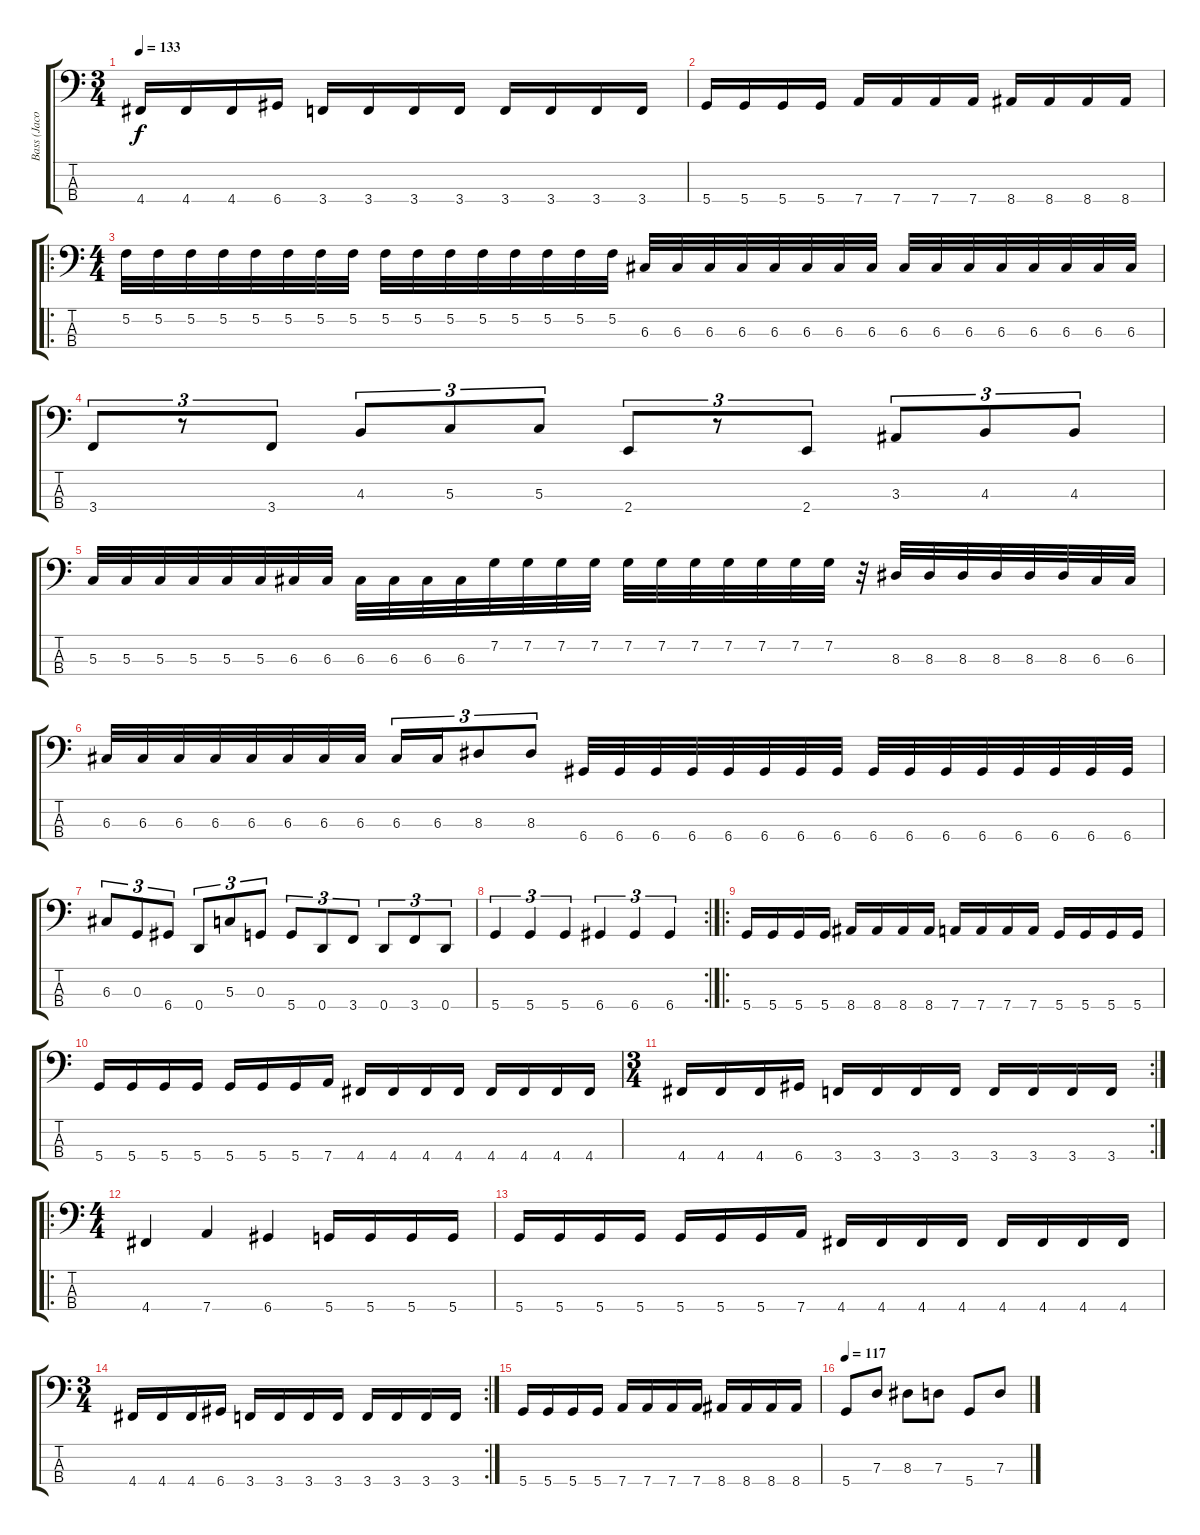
\track ("Bass (Jacoby)" "Bass (Jaco") {instrument electricbasspick}
\staff {score tabs}
\tuning (F2 C2 G1 D1) {hide}
\ts (3 4)
\tempo 133
\clef f4
\ks c
4.4.16{dy f} 4.4.16 4.4.16 6.4.16 3.4.16 3.4.16 3.4.16 3.4.16 3.4.16 3.4.16 3.4.16 3.4.16 |
5.4.16 5.4.16 5.4.16 5.4.16 7.4.16 7.4.16 7.4.16 7.4.16 8.4.16 8.4.16 8.4.16 8.4.16 |
\ro
\ts (4 4)
5.2.32 5.2.32 5.2.32 5.2.32 5.2.32 5.2.32 5.2.32 5.2.32 5.2.32 5.2.32 5.2.32 5.2.32 5.2.32 5.2.32 5.2.32 5.2.32 6.3.32 6.3.32 6.3.32 6.3.32 6.3.32 6.3.32 6.3.32 6.3.32 6.3.32 6.3.32 6.3.32 6.3.32 6.3.32 6.3.32 6.3.32 6.3.32 |
3.4.8{tu (3 2)} r.8{tu (3 2)} 3.4.8{tu (3 2)} 4.3.8{tu (3 2)} 5.3.8{tu (3 2)} 5.3.8{tu (3 2)} 2.4.8{tu (3 2)} r.8{tu (3 2)} 2.4.8{tu (3 2)} 3.3.8{tu (3 2)} 4.3.8{tu (3 2)} 4.3.8{tu (3 2)} |
5.3.32 5.3.32 5.3.32 5.3.32 5.3.32 5.3.32 6.3.32 6.3.32 6.3.32 6.3.32 6.3.32 6.3.32 7.2.32 7.2.32 7.2.32 7.2.32 7.2.32 7.2.32 7.2.32 7.2.32 7.2.32 7.2.32 7.2.32 r.32 8.3.32 8.3.32 8.3.32 8.3.32 8.3.32 8.3.32 6.3.32 6.3.32 |
6.3.32 6.3.32 6.3.32 6.3.32 6.3.32 6.3.32 6.3.32 6.3.32 6.3.16{tu (3 2)} 6.3.16{tu (3 2)} 8.3.8{tu (3 2)} 8.3.8{tu (3 2)} 6.4.32 6.4.32 6.4.32 6.4.32 6.4.32 6.4.32 6.4.32 6.4.32 6.4.32 6.4.32 6.4.32 6.4.32 6.4.32 6.4.32 6.4.32 6.4.32 |
6.3.8{tu (3 2)} 0.3.8{tu (3 2)} 6.4.8{tu (3 2)} 0.4.8{tu (3 2)} 5.3.8{tu (3 2)} 0.3.8{tu (3 2)} 5.4.8{tu (3 2)} 0.4.8{tu (3 2)} 3.4.8{tu (3 2)} 0.4.8{tu (3 2)} 3.4.8{tu (3 2)} 0.4.8{tu (3 2)} |
\rc 2
5.4.4{tu (3 2)} 5.4.4{tu (3 2)} 5.4.4{tu (3 2)} 6.4.4{tu (3 2)} 6.4.4{tu (3 2)} 6.4.4{tu (3 2)} |
\ro
5.4.16 5.4.16 5.4.16 5.4.16 8.4.16 8.4.16 8.4.16 8.4.16 7.4.16 7.4.16 7.4.16 7.4.16 5.4.16 5.4.16 5.4.16 5.4.16 |
5.4.16 5.4.16 5.4.16 5.4.16 5.4.16 5.4.16 5.4.16 7.4.16 4.4.16 4.4.16 4.4.16 4.4.16 4.4.16 4.4.16 4.4.16 4.4.16 |
\rc 2
\ts (3 4)
4.4.16 4.4.16 4.4.16 6.4.16 3.4.16 3.4.16 3.4.16 3.4.16 3.4.16 3.4.16 3.4.16 3.4.16 |
\ro
\ts (4 4)
4.4.4 7.4.4 6.4.4 5.4.16 5.4.16 5.4.16 5.4.16 |
5.4.16 5.4.16 5.4.16 5.4.16 5.4.16 5.4.16 5.4.16 7.4.16 4.4.16 4.4.16 4.4.16 4.4.16 4.4.16 4.4.16 4.4.16 4.4.16 |
\rc 2
\ts (3 4)
4.4.16 4.4.16 4.4.16 6.4.16 3.4.16 3.4.16 3.4.16 3.4.16 3.4.16 3.4.16 3.4.16 3.4.16 |
5.4.16 5.4.16 5.4.16 5.4.16 7.4.16 7.4.16 7.4.16 7.4.16 8.4.16 8.4.16 8.4.16 8.4.16 |
\tempo 117
5.4.8 7.3.8 8.3.8 7.3.8 5.4.8 7.3.8
